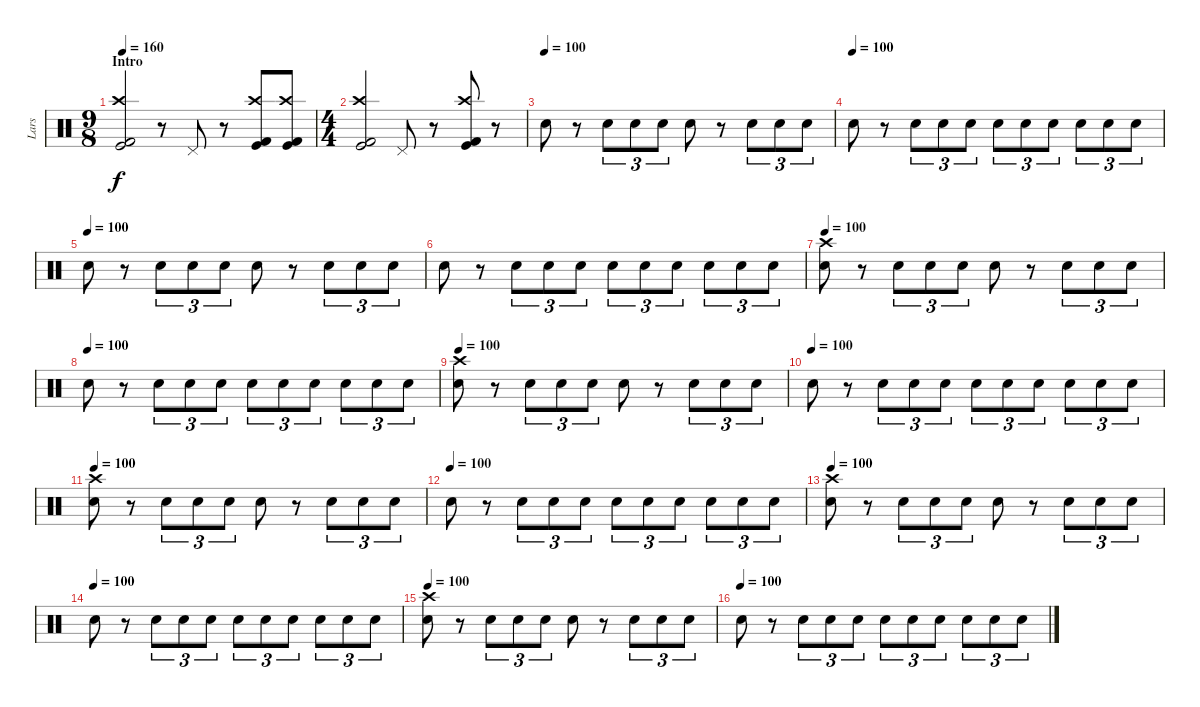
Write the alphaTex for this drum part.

\track ("Lars" "Lars") {instrument percussion}
\staff {score}
\articulation defaults
\ts (9 8)
\section ("" "Intro")
\tempo 160
\tempo 100
\tempo 160
\clef neutral
\ks c
("Kick (hit) 2" "Crash high (hit)" "Kick (hit)").2{dy f} r.8 "Pedal Hi-Hat (hit)".8 r.8 ("Crash high (hit)" "Kick (hit) 2" "Kick (hit)").8 ("Crash high (hit)" "Kick (hit) 2" "Kick (hit)").8 |
\ts (4 4)
("Kick (hit) 2" "Crash high (hit)" "Kick (hit)").2 "Pedal Hi-Hat (hit)".8 r.8 ("Kick (hit) 2" "Crash high (hit)" "Kick (hit)").8 r.8 |
\tempo (100)
"Electric Snare (hit)".8 r.8 "Electric Snare (hit)".8{tu (3 2)} "Electric Snare (hit)".8{tu (3 2)} "Electric Snare (hit)".8{tu (3 2)} "Electric Snare (hit)".8 r.8 "Electric Snare (hit)".8{tu (3 2)} "Electric Snare (hit)".8{tu (3 2)} "Electric Snare (hit)".8{tu (3 2)} |
\tempo (100)
"Electric Snare (hit)".8 r.8 "Electric Snare (hit)".8{tu (3 2)} "Electric Snare (hit)".8{tu (3 2)} "Electric Snare (hit)".8{tu (3 2)} "Electric Snare (hit)".8{tu (3 2)} "Electric Snare (hit)".8{tu (3 2)} "Electric Snare (hit)".8{tu (3 2)} "Electric Snare (hit)".8{tu (3 2)} "Electric Snare (hit)".8{tu (3 2)} "Electric Snare (hit)".8{tu (3 2)} |
\tempo (100)
"Electric Snare (hit)".8 r.8 "Electric Snare (hit)".8{tu (3 2)} "Electric Snare (hit)".8{tu (3 2)} "Electric Snare (hit)".8{tu (3 2)} "Electric Snare (hit)".8 r.8 "Electric Snare (hit)".8{tu (3 2)} "Electric Snare (hit)".8{tu (3 2)} "Electric Snare (hit)".8{tu (3 2)} |
"Electric Snare (hit)".8 r.8 "Electric Snare (hit)".8{tu (3 2)} "Electric Snare (hit)".8{tu (3 2)} "Electric Snare (hit)".8{tu (3 2)} "Electric Snare (hit)".8{tu (3 2)} "Electric Snare (hit)".8{tu (3 2)} "Electric Snare (hit)".8{tu (3 2)} "Electric Snare (hit)".8{tu (3 2)} "Electric Snare (hit)".8{tu (3 2)} "Electric Snare (hit)".8{tu (3 2)} |
\tempo 100
("Electric Snare (hit)" "Crash high (hit)").8 r.8 "Electric Snare (hit)".8{tu (3 2)} "Electric Snare (hit)".8{tu (3 2)} "Electric Snare (hit)".8{tu (3 2)} "Electric Snare (hit)".8 r.8 "Electric Snare (hit)".8{tu (3 2)} "Electric Snare (hit)".8{tu (3 2)} "Electric Snare (hit)".8{tu (3 2)} |
\tempo (100)
"Electric Snare (hit)".8 r.8 "Electric Snare (hit)".8{tu (3 2)} "Electric Snare (hit)".8{tu (3 2)} "Electric Snare (hit)".8{tu (3 2)} "Electric Snare (hit)".8{tu (3 2)} "Electric Snare (hit)".8{tu (3 2)} "Electric Snare (hit)".8{tu (3 2)} "Electric Snare (hit)".8{tu (3 2)} "Electric Snare (hit)".8{tu (3 2)} "Electric Snare (hit)".8{tu (3 2)} |
\tempo 100
("Electric Snare (hit)" "Crash high (hit)").8 r.8 "Electric Snare (hit)".8{tu (3 2)} "Electric Snare (hit)".8{tu (3 2)} "Electric Snare (hit)".8{tu (3 2)} "Electric Snare (hit)".8 r.8 "Electric Snare (hit)".8{tu (3 2)} "Electric Snare (hit)".8{tu (3 2)} "Electric Snare (hit)".8{tu (3 2)} |
\tempo (100)
"Electric Snare (hit)".8 r.8 "Electric Snare (hit)".8{tu (3 2)} "Electric Snare (hit)".8{tu (3 2)} "Electric Snare (hit)".8{tu (3 2)} "Electric Snare (hit)".8{tu (3 2)} "Electric Snare (hit)".8{tu (3 2)} "Electric Snare (hit)".8{tu (3 2)} "Electric Snare (hit)".8{tu (3 2)} "Electric Snare (hit)".8{tu (3 2)} "Electric Snare (hit)".8{tu (3 2)} |
\tempo 100
("Electric Snare (hit)" "Crash high (hit)").8 r.8 "Electric Snare (hit)".8{tu (3 2)} "Electric Snare (hit)".8{tu (3 2)} "Electric Snare (hit)".8{tu (3 2)} "Electric Snare (hit)".8 r.8 "Electric Snare (hit)".8{tu (3 2)} "Electric Snare (hit)".8{tu (3 2)} "Electric Snare (hit)".8{tu (3 2)} |
\tempo (100)
"Electric Snare (hit)".8 r.8 "Electric Snare (hit)".8{tu (3 2)} "Electric Snare (hit)".8{tu (3 2)} "Electric Snare (hit)".8{tu (3 2)} "Electric Snare (hit)".8{tu (3 2)} "Electric Snare (hit)".8{tu (3 2)} "Electric Snare (hit)".8{tu (3 2)} "Electric Snare (hit)".8{tu (3 2)} "Electric Snare (hit)".8{tu (3 2)} "Electric Snare (hit)".8{tu (3 2)} |
\tempo 100
("Electric Snare (hit)" "Crash high (hit)").8 r.8 "Electric Snare (hit)".8{tu (3 2)} "Electric Snare (hit)".8{tu (3 2)} "Electric Snare (hit)".8{tu (3 2)} "Electric Snare (hit)".8 r.8 "Electric Snare (hit)".8{tu (3 2)} "Electric Snare (hit)".8{tu (3 2)} "Electric Snare (hit)".8{tu (3 2)} |
\tempo (100)
"Electric Snare (hit)".8 r.8 "Electric Snare (hit)".8{tu (3 2)} "Electric Snare (hit)".8{tu (3 2)} "Electric Snare (hit)".8{tu (3 2)} "Electric Snare (hit)".8{tu (3 2)} "Electric Snare (hit)".8{tu (3 2)} "Electric Snare (hit)".8{tu (3 2)} "Electric Snare (hit)".8{tu (3 2)} "Electric Snare (hit)".8{tu (3 2)} "Electric Snare (hit)".8{tu (3 2)} |
\tempo 100
("Electric Snare (hit)" "Crash high (hit)").8 r.8 "Electric Snare (hit)".8{tu (3 2)} "Electric Snare (hit)".8{tu (3 2)} "Electric Snare (hit)".8{tu (3 2)} "Electric Snare (hit)".8 r.8 "Electric Snare (hit)".8{tu (3 2)} "Electric Snare (hit)".8{tu (3 2)} "Electric Snare (hit)".8{tu (3 2)} |
\tempo (100)
"Electric Snare (hit)".8 r.8 "Electric Snare (hit)".8{tu (3 2)} "Electric Snare (hit)".8{tu (3 2)} "Electric Snare (hit)".8{tu (3 2)} "Electric Snare (hit)".8{tu (3 2)} "Electric Snare (hit)".8{tu (3 2)} "Electric Snare (hit)".8{tu (3 2)} "Electric Snare (hit)".8{tu (3 2)} "Electric Snare (hit)".8{tu (3 2)} "Electric Snare (hit)".8{tu (3 2)}
